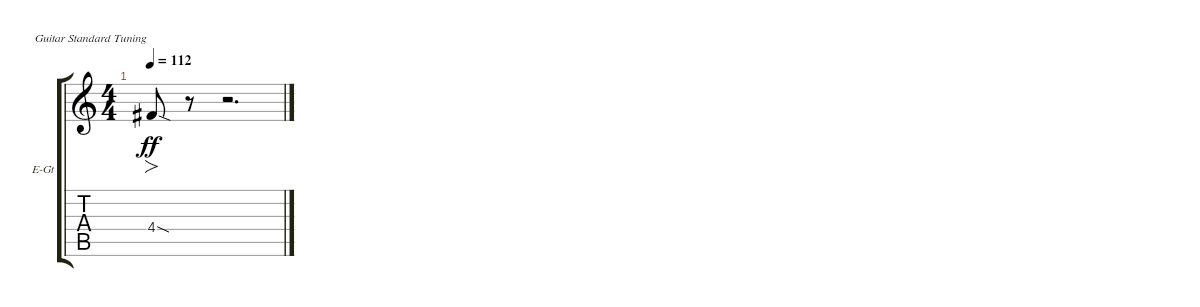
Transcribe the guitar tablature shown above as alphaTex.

\defaultSystemsLayout 4
\bracketExtendMode groupsimilarinstruments
\firstSystemTrackNameOrientation horizontal
\otherSystemsTrackNameOrientation horizontal
\track ("Cook" "E-Gt") {instrument electricguitarclean}
\staff {score tabs}
\tuning (E4 B3 G3 D3 A2 E2)
\ts (4 4)
\tempo 112
\clef g2
\ks c
4.4{sod}.8{fo dy ff} r.8 r.2{d}
